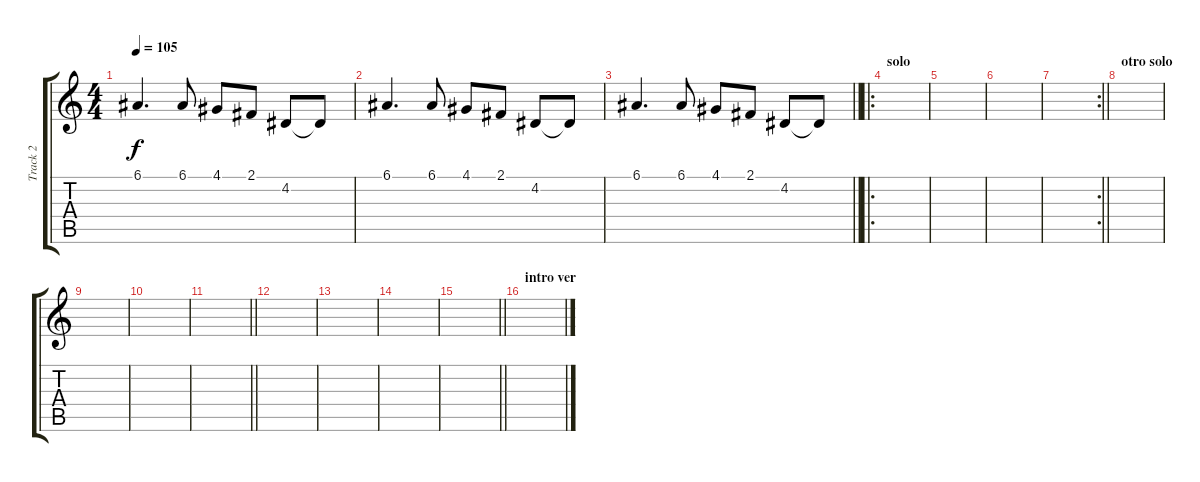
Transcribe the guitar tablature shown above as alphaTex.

\track ("Track 2" "Track 2") {instrument accordion}
\staff {score tabs}
\tuning (E4 B3 G3 D3 A2 E2) {hide}
\ts (4 4)
\tempo 105
\clef g2
\ks c
6.1.4{d dy f} 6.1.8 4.1.8 2.1.8 4.2.8 4.2{t}.8 |
6.1.4{d} 6.1.8 4.1.8 2.1.8 4.2.8 4.2{t}.8 |
\barLineRight lightlight
6.1.4{d} 6.1.8 4.1.8 2.1.8 4.2.8 4.2{t}.8 |
\ro
\section ("" "solo")
|
|
|
\rc 2
\barLineRight lightlight
|
\section ("" "otro solo")
|
|
|
\barLineRight lightlight
|
|
|
|
\barLineRight lightlight
|
\section ("" "intro ver")
